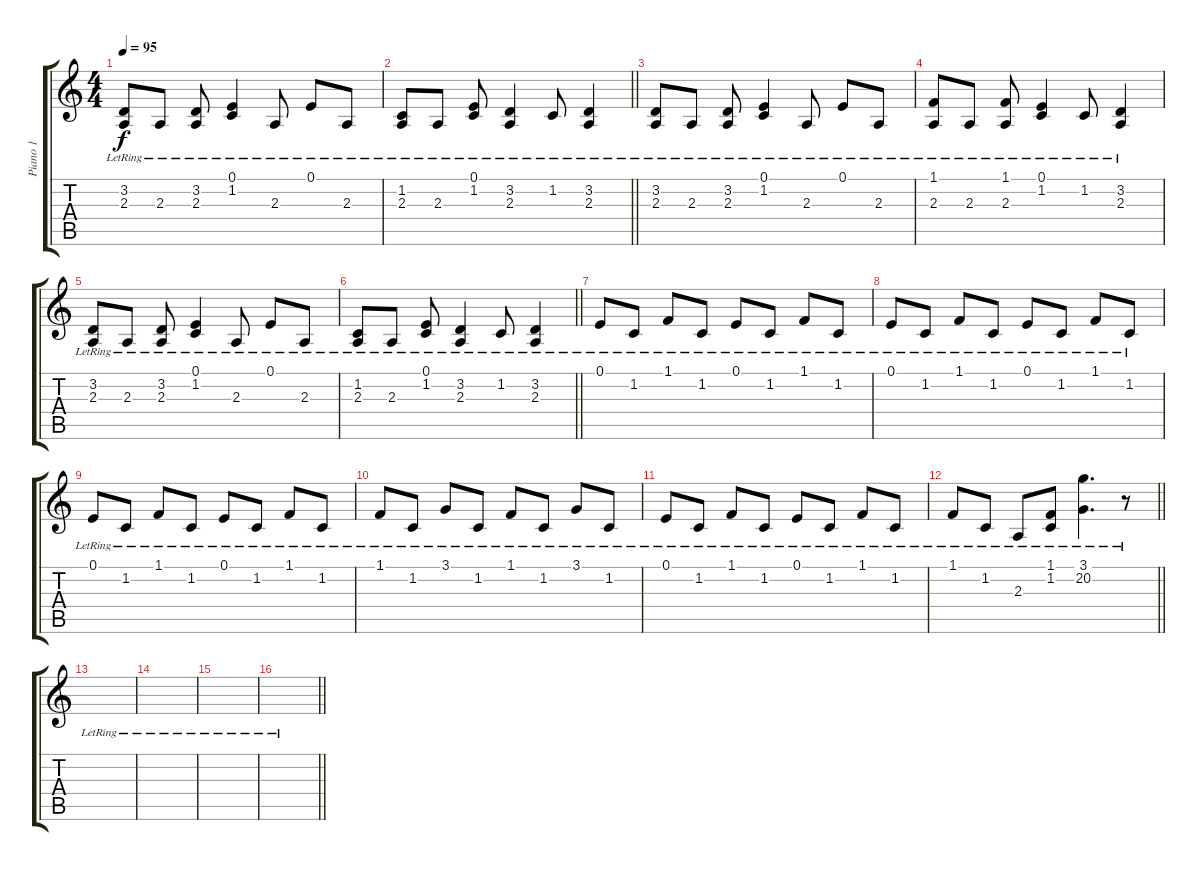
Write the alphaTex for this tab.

\track ("Piano 1" "Piano 1") {instrument acousticgrandpiano}
\staff {score tabs}
\tuning (E4 B3 G3 D3 A2 E2) {hide}
\ts (4 4)
\tempo 95
\clef g2
\ks c
(3.2{lr} 2.3{lr}).8{dy f} 2.3{lr}.8 (3.2{lr} 2.3{lr}).8 (0.1{lr} 1.2{lr}).4 2.3{lr}.8 0.1{lr}.8 2.3{lr}.8 |
\barLineRight lightlight
(1.2{lr} 2.3{lr}).8 2.3{lr}.8 (0.1{lr} 1.2{lr}).8 (3.2{lr} 2.3{lr}).4 1.2{lr}.8 (3.2{lr} 2.3{lr}).4 |
(3.2{lr} 2.3{lr}).8 2.3{lr}.8 (3.2{lr} 2.3{lr}).8 (0.1{lr} 1.2{lr}).4 2.3{lr}.8 0.1{lr}.8 2.3{lr}.8 |
(1.1{lr} 2.3{lr}).8 2.3{lr}.8 (1.1{lr} 2.3{lr}).8 (0.1{lr} 1.2{lr}).4 1.2{lr}.8 (3.2{lr} 2.3{lr}).4 |
(3.2{lr} 2.3{lr}).8 2.3{lr}.8 (3.2{lr} 2.3{lr}).8 (0.1{lr} 1.2{lr}).4 2.3{lr}.8 0.1{lr}.8 2.3{lr}.8 |
\barLineRight lightlight
(1.2{lr} 2.3{lr}).8 2.3{lr}.8 (0.1{lr} 1.2{lr}).8 (3.2{lr} 2.3{lr}).4 1.2{lr}.8 (3.2{lr} 2.3{lr}).4 |
0.1{lr}.8 1.2{lr}.8 1.1{lr}.8 1.2{lr}.8 0.1{lr}.8 1.2{lr}.8 1.1{lr}.8 1.2{lr}.8 |
0.1{lr}.8 1.2{lr}.8 1.1{lr}.8 1.2{lr}.8 0.1{lr}.8 1.2{lr}.8 1.1{lr}.8 1.2{lr}.8 |
0.1{lr}.8 1.2{lr}.8 1.1{lr}.8 1.2{lr}.8 0.1{lr}.8 1.2{lr}.8 1.1{lr}.8 1.2{lr}.8 |
1.1{lr}.8 1.2{lr}.8 3.1{lr}.8 1.2{lr}.8 1.1{lr}.8 1.2{lr}.8 3.1{lr}.8 1.2{lr}.8 |
0.1{lr}.8 1.2{lr}.8 1.1{lr}.8 1.2{lr}.8 0.1{lr}.8 1.2{lr}.8 1.1{lr}.8 1.2{lr}.8 |
\barLineRight lightlight
1.1{lr}.8 1.2{lr}.8 2.3{lr}.8 (1.1{lr} 1.2{lr}).8 (3.1{lr} 20.2{lr}).4{d} r.8 |
|
|
|
\barLineRight lightlight
